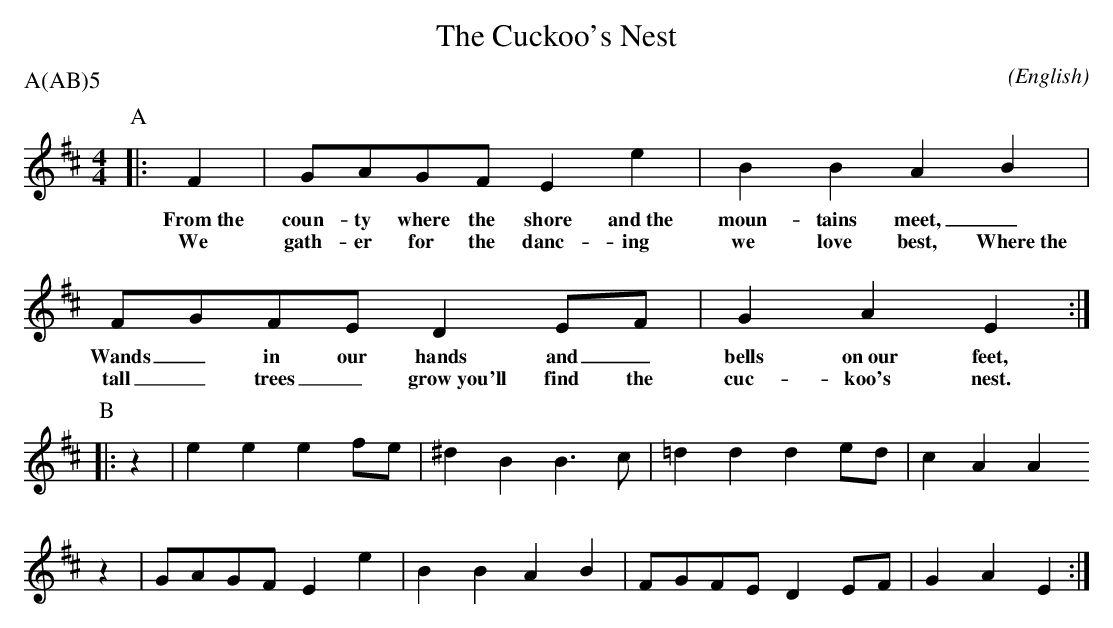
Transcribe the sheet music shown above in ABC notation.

X:1
T:The Cuckoo's Nest
M:4/4
C:
O:English
P:A(AB)5
K:EDor
P:A
|: F2     | GAGF              E2    e2     | B2   B2      A2  B2 |
w: From~the coun-ty where the shore and~the  moun-tains   meet,_
w: We       gath-er for   the danc-ing       we   love    best, Where~the
            FGFE              D2    EF     | G2    A2     E2     :|
w:          Wands_ in our     hands and_     bells on~our feet,
w:          tall_ trees_      grow~you'll find the cuc-koo's nest.
P:B
|: z2 | e2 e2 e2 fe | ^d2 B2 B3  c  | =d2 d2 d2 ed |  c2 A2 A2
   z2 | GAGF  E2 e2 |  B2 B2 A2  B2 |  FGFE  D2 EF |  G2 A2 E2 :|
